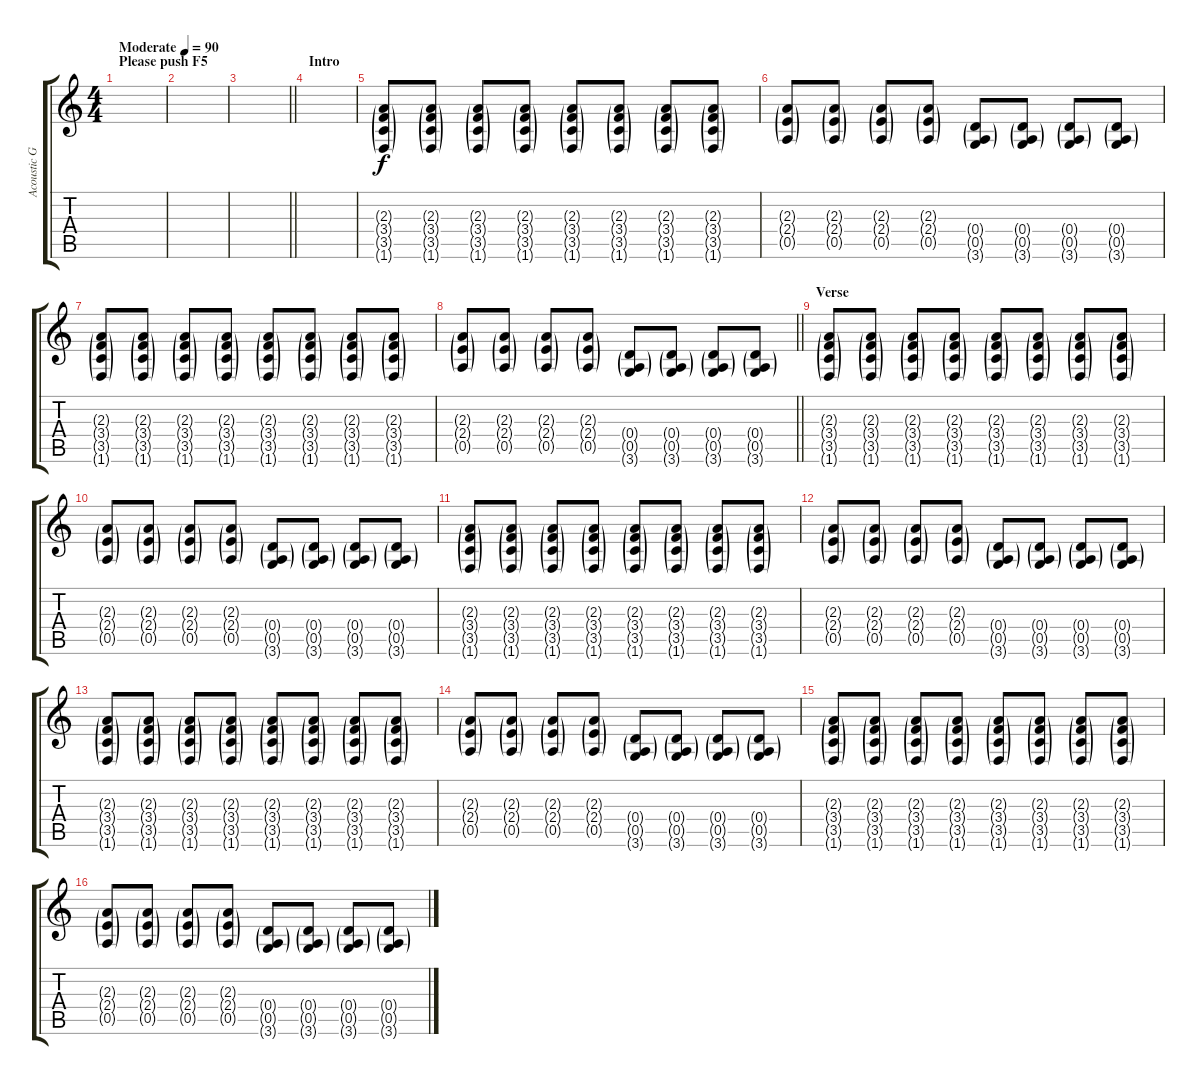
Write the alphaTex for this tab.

\track ("Acoustic Guitar." "Acoustic G") {instrument acousticguitarnylon}
\staff {score tabs}
\tuning (E4 B3 G3 D3 A2 E2) {hide}
\ts (4 4)
\section ("" "Please push F5")
\tempo (90 "Moderate")
\clef g2
\ks c
|
|
\barLineRight lightlight
|
\section ("" "Intro")
|
(2.3{g} 3.4{g} 3.5{g} 1.6{g}).8 (2.3{g} 3.4{g} 3.5{g} 1.6{g}).8 (2.3{g} 3.4{g} 3.5{g} 1.6{g}).8 (2.3{g} 3.4{g} 3.5{g} 1.6{g}).8 (2.3{g} 3.4{g} 3.5{g} 1.6{g}).8 (2.3{g} 3.4{g} 3.5{g} 1.6{g}).8 (2.3{g} 3.4{g} 3.5{g} 1.6{g}).8 (2.3{g} 3.4{g} 3.5{g} 1.6{g}).8 |
(2.3{g} 2.4{g} 0.5{g}).8 (2.3{g} 2.4{g} 0.5{g}).8 (2.3{g} 2.4{g} 0.5{g}).8 (2.3{g} 2.4{g} 0.5{g}).8 (0.4{g} 0.5{g} 3.6{g}).8 (0.4{g} 0.5{g} 3.6{g}).8 (0.4{g} 0.5{g} 3.6{g}).8 (0.4{g} 0.5{g} 3.6{g}).8 |
(2.3{g} 3.4{g} 3.5{g} 1.6{g}).8 (2.3{g} 3.4{g} 3.5{g} 1.6{g}).8 (2.3{g} 3.4{g} 3.5{g} 1.6{g}).8 (2.3{g} 3.4{g} 3.5{g} 1.6{g}).8 (2.3{g} 3.4{g} 3.5{g} 1.6{g}).8 (2.3{g} 3.4{g} 3.5{g} 1.6{g}).8 (2.3{g} 3.4{g} 3.5{g} 1.6{g}).8 (2.3{g} 3.4{g} 3.5{g} 1.6{g}).8 |
\barLineRight lightlight
(2.3{g} 2.4{g} 0.5{g}).8 (2.3{g} 2.4{g} 0.5{g}).8 (2.3{g} 2.4{g} 0.5{g}).8 (2.3{g} 2.4{g} 0.5{g}).8 (0.4{g} 0.5{g} 3.6{g}).8 (0.4{g} 0.5{g} 3.6{g}).8 (0.4{g} 0.5{g} 3.6{g}).8 (0.4{g} 0.5{g} 3.6{g}).8 |
\section ("" "Verse")
(2.3{g} 3.4{g} 3.5{g} 1.6{g}).8 (2.3{g} 3.4{g} 3.5{g} 1.6{g}).8 (2.3{g} 3.4{g} 3.5{g} 1.6{g}).8 (2.3{g} 3.4{g} 3.5{g} 1.6{g}).8 (2.3{g} 3.4{g} 3.5{g} 1.6{g}).8 (2.3{g} 3.4{g} 3.5{g} 1.6{g}).8 (2.3{g} 3.4{g} 3.5{g} 1.6{g}).8 (2.3{g} 3.4{g} 3.5{g} 1.6{g}).8 |
(2.3{g} 2.4{g} 0.5{g}).8 (2.3{g} 2.4{g} 0.5{g}).8 (2.3{g} 2.4{g} 0.5{g}).8 (2.3{g} 2.4{g} 0.5{g}).8 (0.4{g} 0.5{g} 3.6{g}).8 (0.4{g} 0.5{g} 3.6{g}).8 (0.4{g} 0.5{g} 3.6{g}).8 (0.4{g} 0.5{g} 3.6{g}).8 |
(2.3{g} 3.4{g} 3.5{g} 1.6{g}).8 (2.3{g} 3.4{g} 3.5{g} 1.6{g}).8 (2.3{g} 3.4{g} 3.5{g} 1.6{g}).8 (2.3{g} 3.4{g} 3.5{g} 1.6{g}).8 (2.3{g} 3.4{g} 3.5{g} 1.6{g}).8 (2.3{g} 3.4{g} 3.5{g} 1.6{g}).8 (2.3{g} 3.4{g} 3.5{g} 1.6{g}).8 (2.3{g} 3.4{g} 3.5{g} 1.6{g}).8 |
(2.3{g} 2.4{g} 0.5{g}).8 (2.3{g} 2.4{g} 0.5{g}).8 (2.3{g} 2.4{g} 0.5{g}).8 (2.3{g} 2.4{g} 0.5{g}).8 (0.4{g} 0.5{g} 3.6{g}).8 (0.4{g} 0.5{g} 3.6{g}).8 (0.4{g} 0.5{g} 3.6{g}).8 (0.4{g} 0.5{g} 3.6{g}).8 |
(2.3{g} 3.4{g} 3.5{g} 1.6{g}).8 (2.3{g} 3.4{g} 3.5{g} 1.6{g}).8 (2.3{g} 3.4{g} 3.5{g} 1.6{g}).8 (2.3{g} 3.4{g} 3.5{g} 1.6{g}).8 (2.3{g} 3.4{g} 3.5{g} 1.6{g}).8 (2.3{g} 3.4{g} 3.5{g} 1.6{g}).8 (2.3{g} 3.4{g} 3.5{g} 1.6{g}).8 (2.3{g} 3.4{g} 3.5{g} 1.6{g}).8 |
(2.3{g} 2.4{g} 0.5{g}).8 (2.3{g} 2.4{g} 0.5{g}).8 (2.3{g} 2.4{g} 0.5{g}).8 (2.3{g} 2.4{g} 0.5{g}).8 (0.4{g} 0.5{g} 3.6{g}).8 (0.4{g} 0.5{g} 3.6{g}).8 (0.4{g} 0.5{g} 3.6{g}).8 (0.4{g} 0.5{g} 3.6{g}).8 |
(2.3{g} 3.4{g} 3.5{g} 1.6{g}).8 (2.3{g} 3.4{g} 3.5{g} 1.6{g}).8 (2.3{g} 3.4{g} 3.5{g} 1.6{g}).8 (2.3{g} 3.4{g} 3.5{g} 1.6{g}).8 (2.3{g} 3.4{g} 3.5{g} 1.6{g}).8 (2.3{g} 3.4{g} 3.5{g} 1.6{g}).8 (2.3{g} 3.4{g} 3.5{g} 1.6{g}).8 (2.3{g} 3.4{g} 3.5{g} 1.6{g}).8 |
(2.3{g} 2.4{g} 0.5{g}).8 (2.3{g} 2.4{g} 0.5{g}).8 (2.3{g} 2.4{g} 0.5{g}).8 (2.3{g} 2.4{g} 0.5{g}).8 (0.4{g} 0.5{g} 3.6{g}).8 (0.4{g} 0.5{g} 3.6{g}).8 (0.4{g} 0.5{g} 3.6{g}).8 (0.4{g} 0.5{g} 3.6{g}).8
